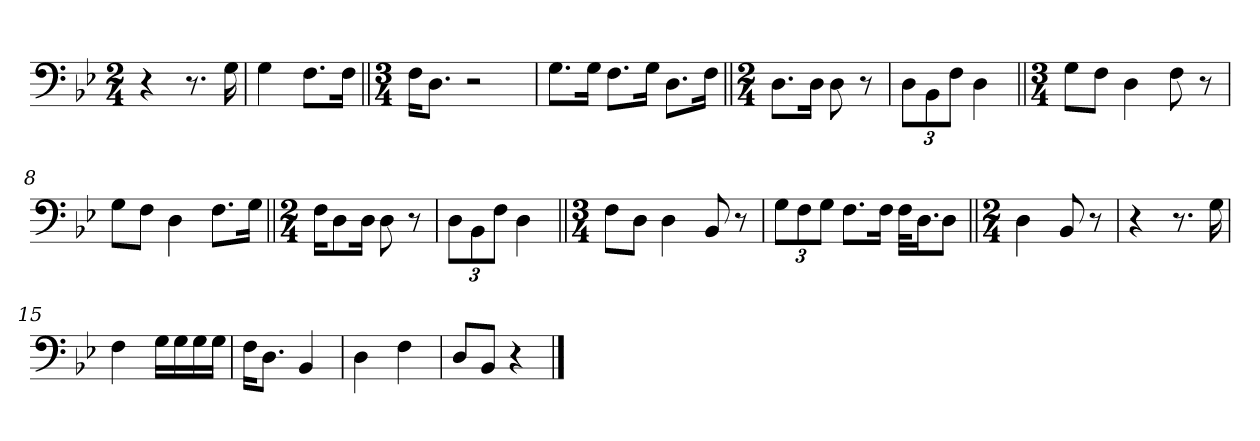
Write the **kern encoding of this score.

**kern
*part1
*staff1
*clefF4
*k[b-e-]
*M2/4
=1
4r
8.r
16G\
=2
4G\
8.F\L
16F\Jk
=3||
*M3/4
16F\KL
8.D\J
2r
=4
8.G\L
16G\Jk
8.F\L
16G\Jk
8.D\L
16F\Jk
=5||
*M2/4
8.D\L
16D\Jk
8D\
8r
=6
12D\L
12BB-\
12F\J
4D\
=7||
*M3/4
8G\L
8F\J
4D\
8F\
8r
=8
8G\L
8F\J
4D\
8.F\L
16G\Jk
=9||
*M2/4
16F\KL
8D\
16D\Jk
8D\
8r
=10
12D\L
12BB-\
12F\J
4D\
=11||
*M3/4
8F\L
8D\J
4D\
8BB-/
8r
=12
12G\L
12F\
12G\J
8.F\L
16F\Jk
32F\KLL
16.D\J
8D\J
=13||
*M2/4
4D\
8BB-/
8r
=14
4r
8.r
16G\
=15
4F\
16G\LL
16G\
16G\
16G\JJ
=16
16F\KL
8.D\J
4BB-/
=17
4D\
4F\
=18
8D/L
8BB-/J
4r
==
*-
